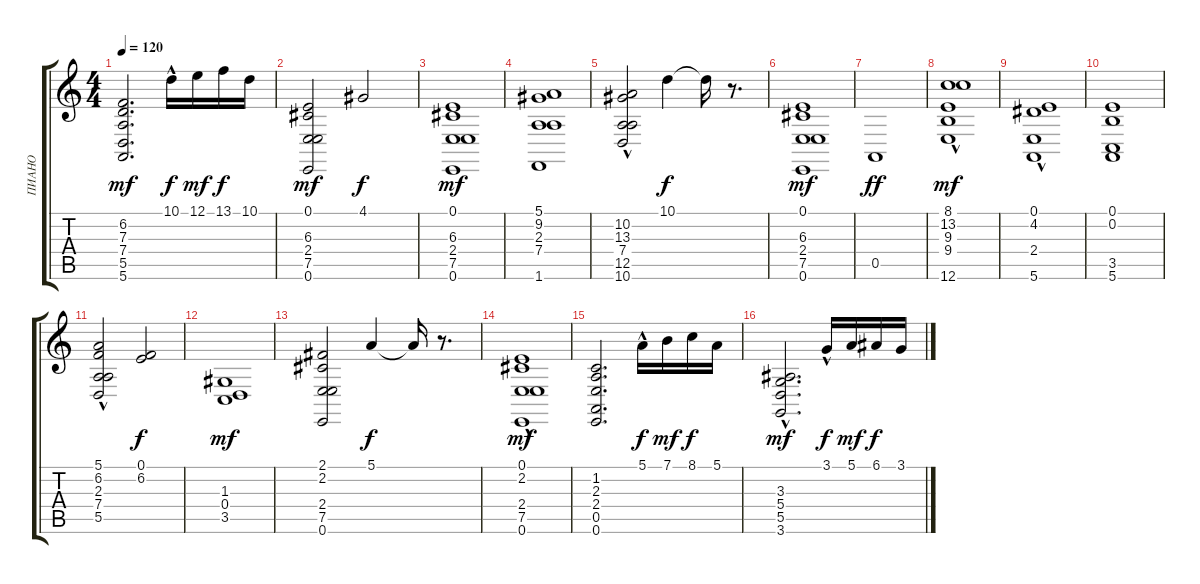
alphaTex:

\track ("ПИАНО" "ПИАНО") {instrument acousticgrandpiano}
\staff {score tabs}
\tuning (E4 B3 G3 D3 A2 E2) {hide}
\ts (4 4)
\tempo 120
\clef g2
\ks c
(6.2 7.3 7.4 5.5 5.6).2{d dy mf} 10.1{hac}.16{dy f} 12.1.16{dy mf} 13.1.16{dy f} 10.1.16 |
(0.1 6.3 2.4 7.5 0.6).2{dy mf} 4.1.2{dy f} |
(0.1 6.3 2.4 7.5 0.6).1{dy mf} |
(5.1 9.2 2.3 7.4 1.6).1 |
(10.2{hac} 13.3 7.4{hac} 12.5{hac} 10.6).2 10.1.4{dy f} 10.1{t}.16 r.8{d} |
(0.1 6.3 2.4 7.5 0.6).1{dy mf} |
0.5.1{dy ff} |
(8.1{hac} 13.2{hac} 9.3 9.4 12.6).1{dy mf} |
(0.1{hac} 4.2 2.4{hac} 5.6{hac}).1 |
(0.1 0.2 3.5 5.6).1 |
(5.1 6.2{hac} 2.3{hac} 7.4{hac} 5.5{hac}).2 (0.1 6.2).2{dy f} |
(1.3 0.4 3.5).1{dy mf} |
(2.1 2.2 2.4 7.5 0.6).2 5.1.4{dy f} 5.1{t}.16 r.8{d} |
(0.1 2.2 2.4{hac} 7.5{hac} 0.6).1{dy mf} |
(1.2 2.3 2.4 0.5 0.6).2{d} 5.1{hac}.16{dy f} 7.1.16{dy mf} 8.1.16{dy f} 5.1.16 |
(3.3{hac} 5.4{hac} 5.5 3.6).2{d dy mf} 3.1{hac}.16{dy f} 5.1.16{dy mf} 6.1.16{dy f} 3.1.16
